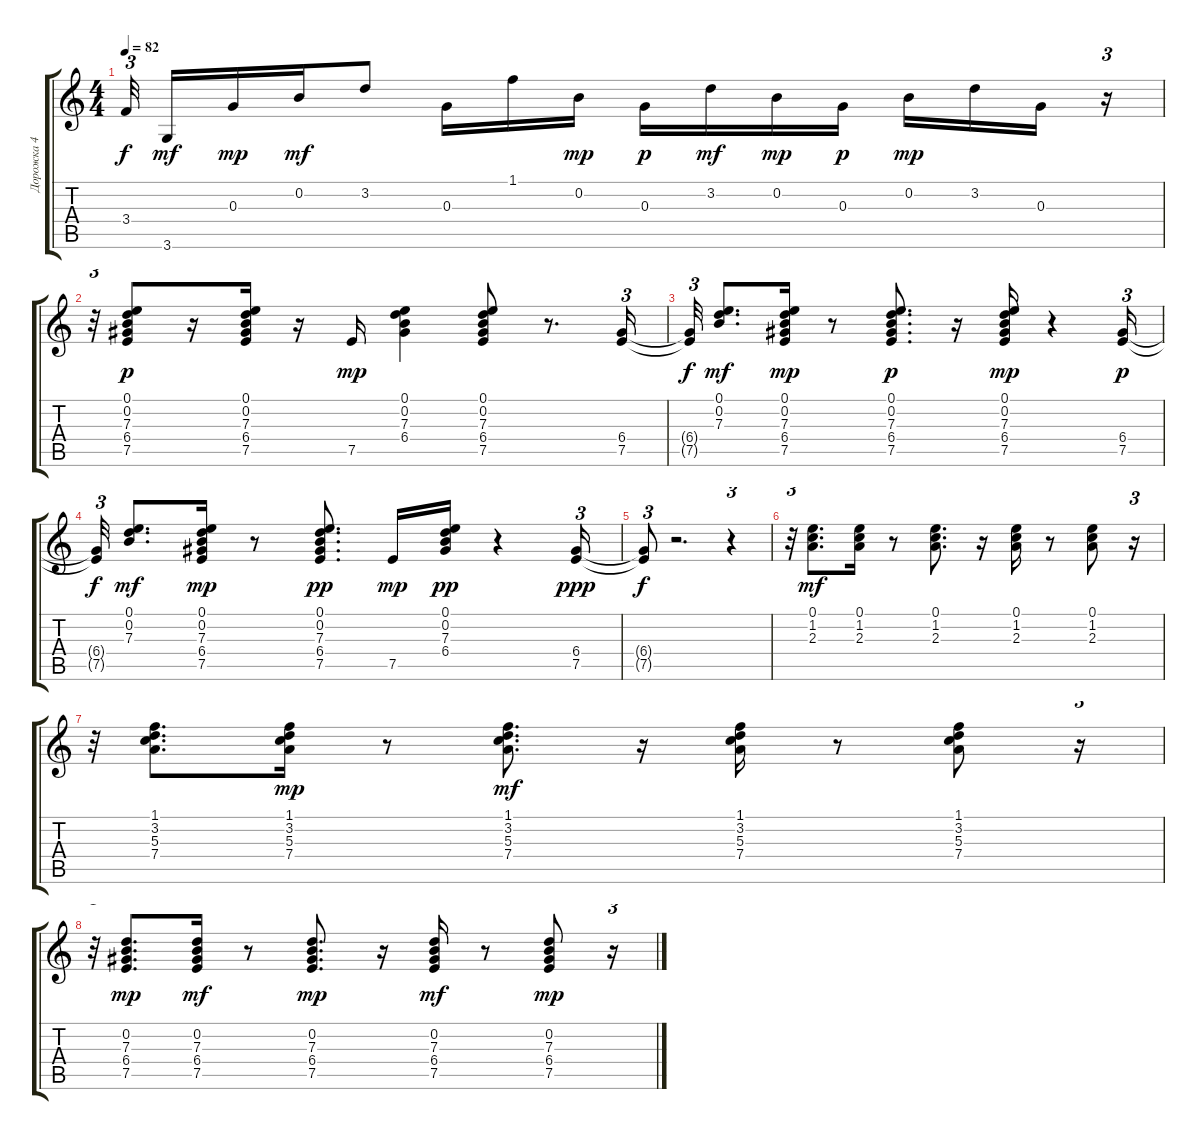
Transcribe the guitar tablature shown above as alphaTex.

\track ("Дорожка 4" "Дорожка 4") {instrument acousticguitarsteel}
\staff {score tabs}
\tuning (E4 B3 G3 D3 A2 E2) {hide}
\ts (4 4)
\tempo 82
\clef g2
\ks c
3.4{t}.32{tu (3 2) dy f beam splitsecondary} 3.6.16{dy mf} 0.3.16{dy mp} 0.2.16{dy mf} 3.2.8 0.3.16 1.1.16 0.2.16{dy mp} 0.3.16{dy p} 3.2.16{dy mf} 0.2.16{dy mp} 0.3.16{dy p} 0.2.16{dy mp} 3.2.16 0.3.16 r.16{tu (3 2)} |
r.32{tu (3 2)} (0.1 0.2 7.3 6.4 7.5).8{dy p} r.16 (0.1 0.2 7.3 6.4 7.5).16 r.16 7.5.16{dy mp} (0.1 0.2 7.3 6.4).4 (0.1 0.2 7.3 6.4 7.5).8 r.8{d} (6.4 7.5).16{tu (3 2)} |
(6.4{t} 7.5{t}).32{tu (3 2) dy f} (0.1 0.2 7.3).8{d dy mf} (0.1 0.2 7.3 6.4 7.5).16{dy mp} r.8 (0.1 0.2 7.3 6.4 7.5).8{d dy p} r.16 (0.1 0.2 7.3 6.4 7.5).16{dy mp} r.4 (6.4 7.5).16{tu (3 2) dy p} |
(6.4{t} 7.5{t}).32{tu (3 2) dy f} (0.1 0.2 7.3).8{d dy mf} (0.1 0.2 7.3 6.4 7.5).16{dy mp} r.8 (0.1 0.2 7.3 6.4 7.5).8{d dy pp} 7.5.16{dy mp} (0.1 0.2 7.3 6.4).16{dy pp} r.4 (6.4 7.5).16{tu (3 2) dy ppp} |
(6.4{t} 7.5{t}).8{tu (3 2) dy f} r.2{d} r.4{tu (3 2)} |
r.32{tu (3 2)} (0.1 1.2 2.3).8{d dy mf} (0.1 1.2 2.3).16 r.8 (0.1 1.2 2.3).8{d} r.16 (0.1 1.2 2.3).16 r.8 (0.1 1.2 2.3).8 r.16{tu (3 2)} |
r.32{tu (3 2)} (1.1 3.2 5.3 7.4).8{d} (1.1 3.2 5.3 7.4).16{dy mp} r.8 (1.1 3.2 5.3 7.4).8{d dy mf} r.16 (1.1 3.2 5.3 7.4).16 r.8 (1.1 3.2 5.3 7.4).8 r.16{tu (3 2)} |
r.32{tu (3 2)} (0.2 7.3 6.4 7.5).8{d dy mp} (0.2 7.3 6.4 7.5).16{dy mf} r.8 (0.2 7.3 6.4 7.5).8{d dy mp} r.16 (0.2 7.3 6.4 7.5).16{dy mf} r.8 (0.2 7.3 6.4 7.5).8{dy mp} r.16{tu (3 2)}
